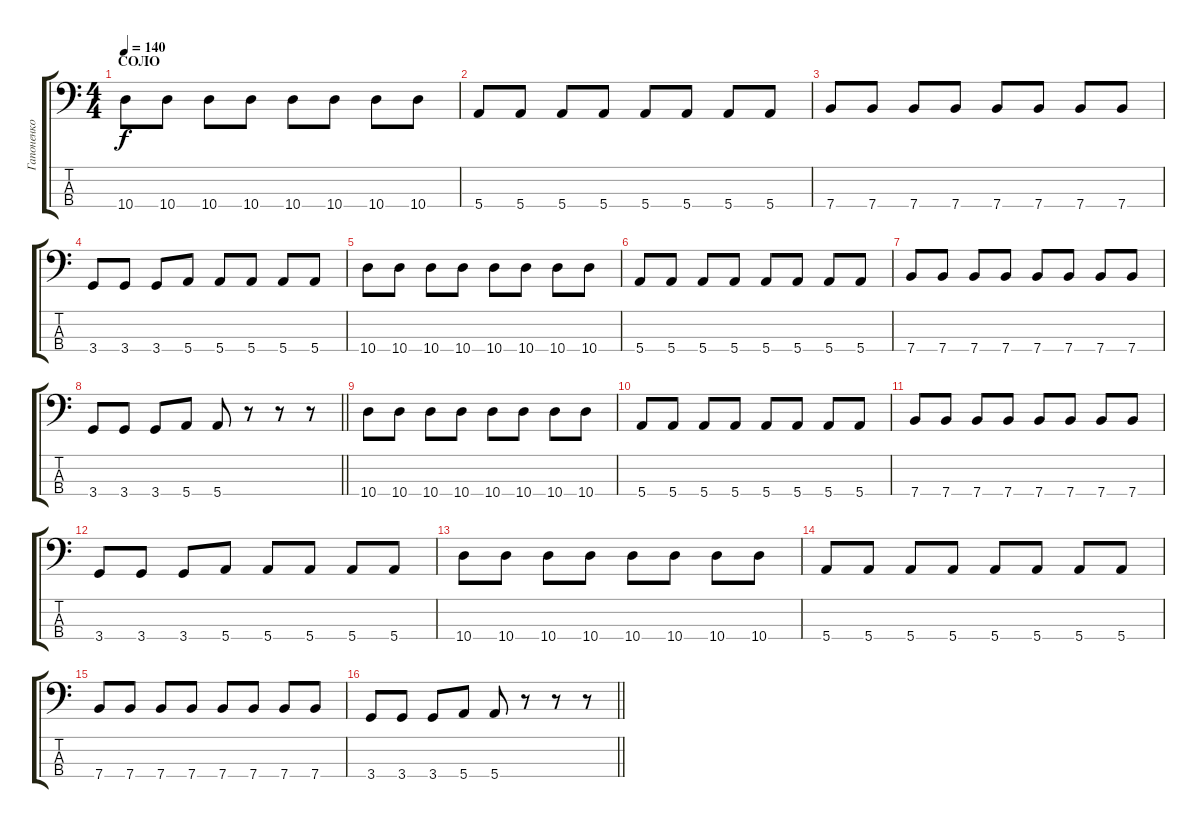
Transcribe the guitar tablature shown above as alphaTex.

\track ("Гапоненко Андрей" "Гапоненко ") {instrument fretlessbass}
\staff {score tabs}
\tuning (G2 D2 A1 E1) {hide}
\ts (4 4)
\section ("" "СОЛО")
\tempo 140
\clef f4
\ks c
10.4.8{dy f} 10.4.8 10.4.8 10.4.8 10.4.8 10.4.8 10.4.8 10.4.8 |
5.4.8 5.4.8 5.4.8 5.4.8 5.4.8 5.4.8 5.4.8 5.4.8 |
7.4.8 7.4.8 7.4.8 7.4.8 7.4.8 7.4.8 7.4.8 7.4.8 |
3.4.8 3.4.8 3.4.8 5.4.8 5.4.8 5.4.8 5.4.8 5.4.8 |
10.4.8 10.4.8 10.4.8 10.4.8 10.4.8 10.4.8 10.4.8 10.4.8 |
5.4.8 5.4.8 5.4.8 5.4.8 5.4.8 5.4.8 5.4.8 5.4.8 |
7.4.8 7.4.8 7.4.8 7.4.8 7.4.8 7.4.8 7.4.8 7.4.8 |
\barLineRight lightlight
3.4.8 3.4.8 3.4.8 5.4.8 5.4.8 r.8 r.8 r.8 |
10.4.8 10.4.8 10.4.8 10.4.8 10.4.8 10.4.8 10.4.8 10.4.8 |
5.4.8 5.4.8 5.4.8 5.4.8 5.4.8 5.4.8 5.4.8 5.4.8 |
7.4.8 7.4.8 7.4.8 7.4.8 7.4.8 7.4.8 7.4.8 7.4.8 |
3.4.8 3.4.8 3.4.8 5.4.8 5.4.8 5.4.8 5.4.8 5.4.8 |
10.4.8 10.4.8 10.4.8 10.4.8 10.4.8 10.4.8 10.4.8 10.4.8 |
5.4.8 5.4.8 5.4.8 5.4.8 5.4.8 5.4.8 5.4.8 5.4.8 |
7.4.8 7.4.8 7.4.8 7.4.8 7.4.8 7.4.8 7.4.8 7.4.8 |
\barLineRight lightlight
3.4.8 3.4.8 3.4.8 5.4.8 5.4.8 r.8 r.8 r.8
